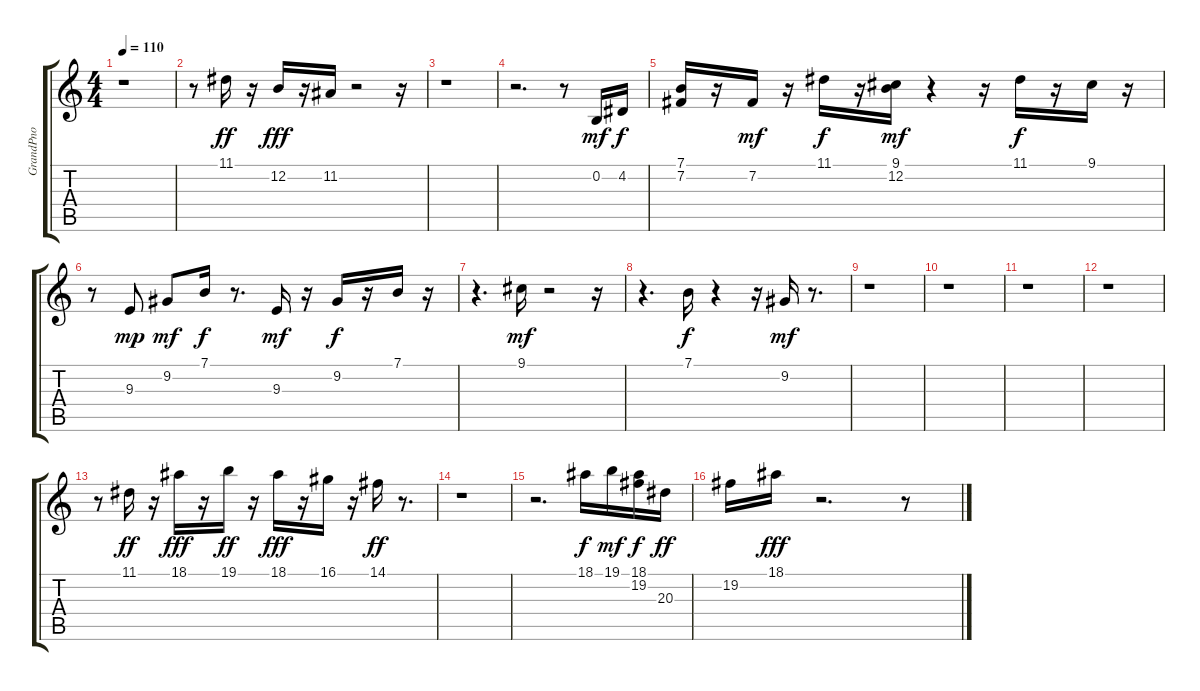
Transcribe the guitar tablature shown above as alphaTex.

\track ("GrandPno" "GrandPno") {instrument acousticgrandpiano}
\staff {score tabs}
\tuning (E4 B3 G3 D3 A2 E2) {hide}
\ts (4 4)
\tempo 110
\clef g2
\ks c
r.1{dy ff} |
r.8 11.1.16 r.16 12.2.16{dy fff} r.16 11.2.16 r.2 r.16 |
r.1 |
r.2{d} r.8 0.2.16{dy mf} 4.2.16{dy f} |
(7.1 7.2).16 r.16 7.2.16{dy mf} r.16 11.1.16{dy f} r.16 (9.1 12.2).16{dy mf} r.4 r.16 11.1.16{dy f} r.16 9.1.16 r.16 |
r.8 9.3.8{dy mp} 9.2.8{dy mf} 7.1.16{dy f} r.8{d} 9.3.16{dy mf} r.16 9.2.16{dy f} r.16 7.1.16 r.16 |
r.4{d} 9.1.16{dy mf} r.2 r.16 |
r.4{d} 7.1.16{dy f} r.4 r.16 9.2.16{dy mf} r.8{d} |
r.1 |
r.1 |
r.1 |
r.1 |
r.8 11.1.16{dy ff} r.16 18.1.16{dy fff} r.16 19.1.16{dy ff} r.16 18.1.16{dy fff} r.16 16.1.16 r.16 14.1.16{dy ff} r.8{d} |
r.1 |
r.2{d} 18.1.16{dy f} 19.1.16{dy mf} (18.1 19.2).16{dy f} 20.3.16{dy ff} |
19.2.16 18.1.16{dy fff} r.2{d} r.8
